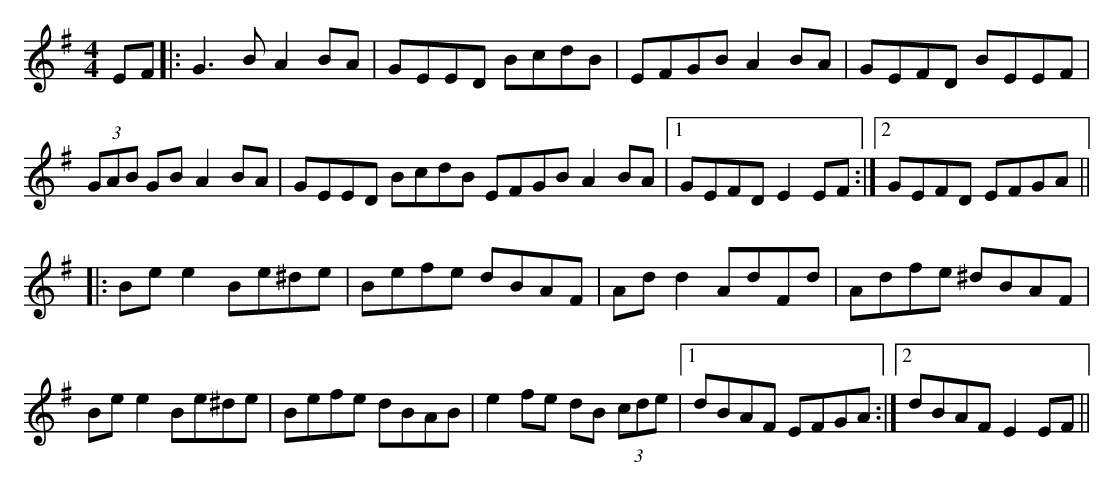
X:1
M:4/4
K:Emin
EF|:G3B A2 BA|GEED BcdB|EFGB A2BA|GEFD BEEF|
(3GAB GB A2BA|GEED BcdB EFGB A2BA|1 GEFD E2EF:|2 GEFD EFGA||
|:Bee2 Be^de|Befe dBAF|Ad d2 AdFd|Adfe ^dBAF|
Bee2 Be^de|Befe dBAB|e2 fe dB (3cde|1 dBAF EFGA:|2 dBAF E2EF||
